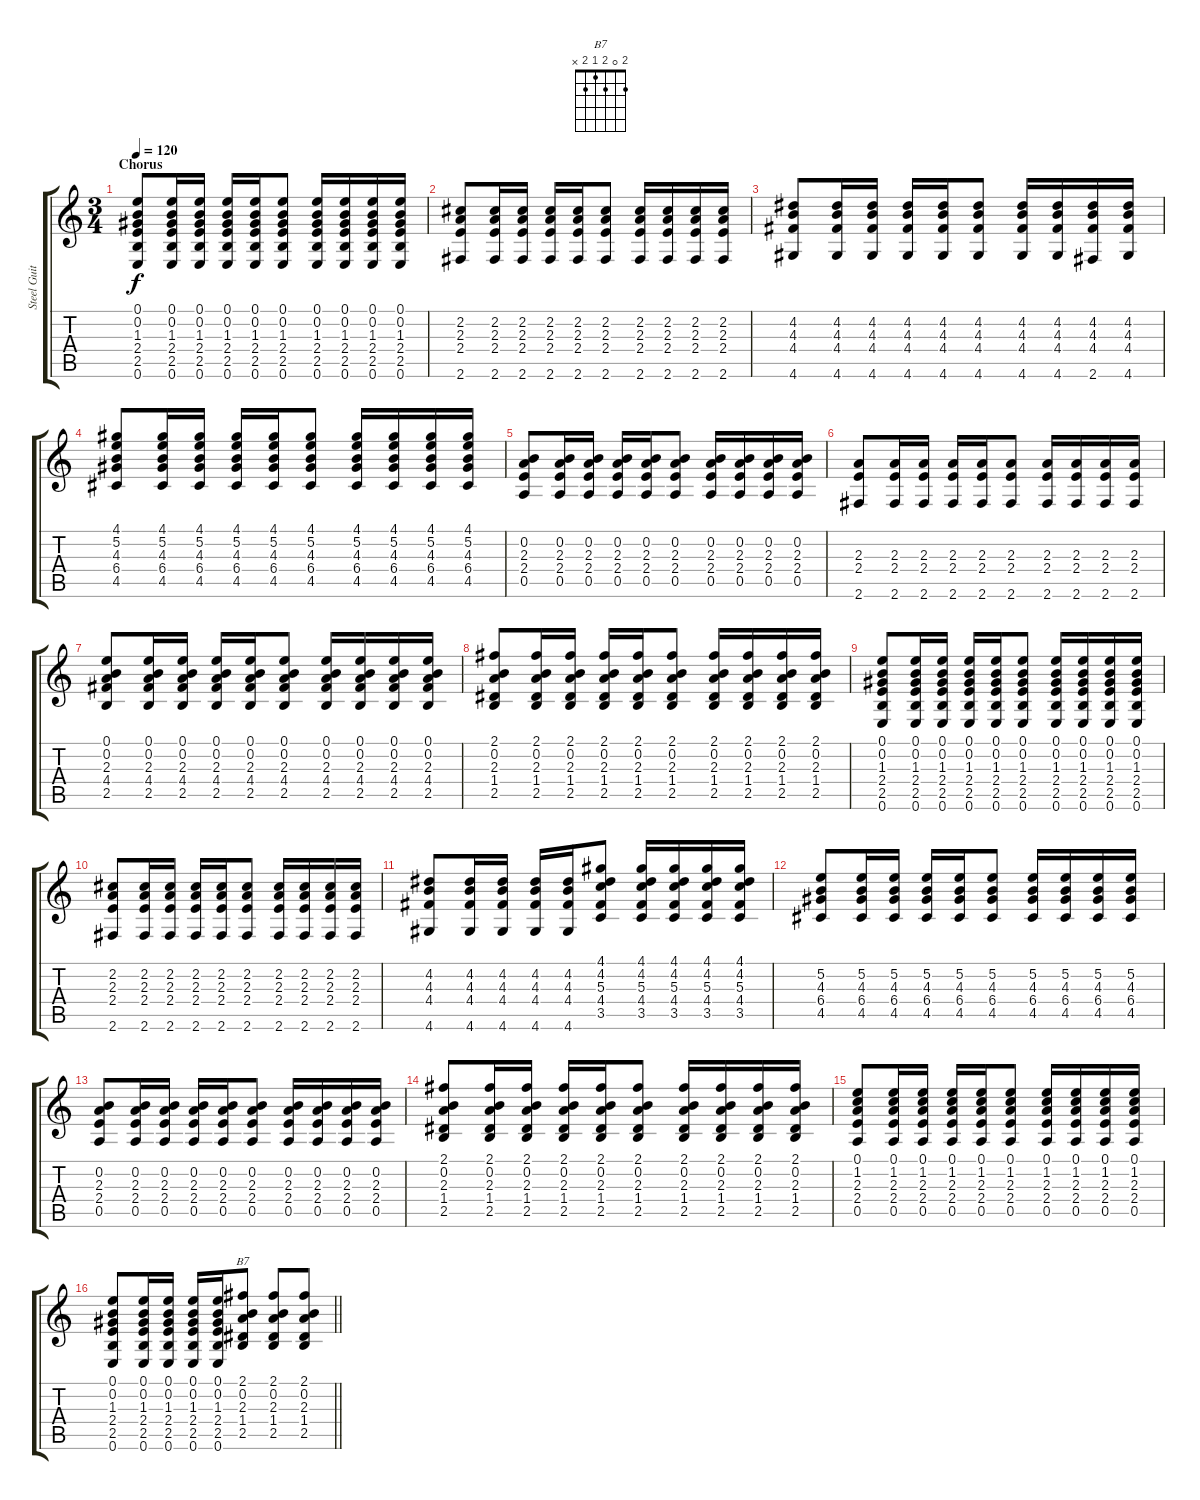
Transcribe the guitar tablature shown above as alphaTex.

\track ("Steel Guitar" "Steel Guit") {instrument acousticguitarsteel}
\staff {score tabs}
\tuning (E4 B3 G3 D3 A2 E2) {hide}
\chord ("B7" 2 0 2 1 2 x)
\ts (3 4)
\section ("" "Chorus")
\tempo 120
\clef g2
\ks c
(0.1 0.2 1.3 2.4 2.5 0.6).8{dy f} (0.1 0.2 1.3 2.4 2.5 0.6).16 (0.1 0.2 1.3 2.4 2.5 0.6).16 (0.1 0.2 1.3 2.4 2.5 0.6).16 (0.1 0.2 1.3 2.4 2.5 0.6).16 (0.1 0.2 1.3 2.4 2.5 0.6).8 (0.1 0.2 1.3 2.4 2.5 0.6).16 (0.1 0.2 1.3 2.4 2.5 0.6).16 (0.1 0.2 1.3 2.4 2.5 0.6).16 (0.1 0.2 1.3 2.4 2.5 0.6).16 |
(2.2 2.3 2.4 2.6).8 (2.2 2.3 2.4 2.6).16 (2.2 2.3 2.4 2.6).16 (2.2 2.3 2.4 2.6).16 (2.2 2.3 2.4 2.6).16 (2.2 2.3 2.4 2.6).8 (2.2 2.3 2.4 2.6).16 (2.2 2.3 2.4 2.6).16 (2.2 2.3 2.4 2.6).16 (2.2 2.3 2.4 2.6).16 |
(4.2 4.3 4.4 4.6).8 (4.2 4.3 4.4 4.6).16 (4.2 4.3 4.4 4.6).16 (4.2 4.3 4.4 4.6).16 (4.2 4.3 4.4 4.6).16 (4.2 4.3 4.4 4.6).8 (4.2 4.3 4.4 4.6).16 (4.2 4.3 4.4 4.6).16 (4.2 4.3 4.4 2.6).16 (4.2 4.3 4.4 4.6).16 |
(4.1 5.2 4.3 6.4 4.5).8 (4.1 5.2 4.3 6.4 4.5).16 (4.1 5.2 4.3 6.4 4.5).16 (4.1 5.2 4.3 6.4 4.5).16 (4.1 5.2 4.3 6.4 4.5).16 (4.1 5.2 4.3 6.4 4.5).8 (4.1 5.2 4.3 6.4 4.5).16 (4.1 5.2 4.3 6.4 4.5).16 (4.1 5.2 4.3 6.4 4.5).16 (4.1 5.2 4.3 6.4 4.5).16 |
(0.2 2.3 2.4 0.5).8 (0.2 2.3 2.4 0.5).16 (0.2 2.3 2.4 0.5).16 (0.2 2.3 2.4 0.5).16 (0.2 2.3 2.4 0.5).16 (0.2 2.3 2.4 0.5).8 (0.2 2.3 2.4 0.5).16 (0.2 2.3 2.4 0.5).16 (0.2 2.3 2.4 0.5).16 (0.2 2.3 2.4 0.5).16 |
(2.3 2.4 2.6).8 (2.3 2.4 2.6).16 (2.3 2.4 2.6).16 (2.3 2.4 2.6).16 (2.3 2.4 2.6).16 (2.3 2.4 2.6).8 (2.3 2.4 2.6).16 (2.3 2.4 2.6).16 (2.3 2.4 2.6).16 (2.3 2.4 2.6).16 |
(0.1 0.2 2.3 4.4 2.5).8 (0.1 0.2 2.3 4.4 2.5).16 (0.1 0.2 2.3 4.4 2.5).16 (0.1 0.2 2.3 4.4 2.5).16 (0.1 0.2 2.3 4.4 2.5).16 (0.1 0.2 2.3 4.4 2.5).8 (0.1 0.2 2.3 4.4 2.5).16 (0.1 0.2 2.3 4.4 2.5).16 (0.1 0.2 2.3 4.4 2.5).16 (0.1 0.2 2.3 4.4 2.5).16 |
(2.1 0.2 2.3 1.4 2.5).8 (2.1 0.2 2.3 1.4 2.5).16 (2.1 0.2 2.3 1.4 2.5).16 (2.1 0.2 2.3 1.4 2.5).16 (2.1 0.2 2.3 1.4 2.5).16 (2.1 0.2 2.3 1.4 2.5).8 (2.1 0.2 2.3 1.4 2.5).16 (2.1 0.2 2.3 1.4 2.5).16 (2.1 0.2 2.3 1.4 2.5).16 (2.1 0.2 2.3 1.4 2.5).16 |
(0.1 0.2 1.3 2.4 2.5 0.6).8 (0.1 0.2 1.3 2.4 2.5 0.6).16 (0.1 0.2 1.3 2.4 2.5 0.6).16 (0.1 0.2 1.3 2.4 2.5 0.6).16 (0.1 0.2 1.3 2.4 2.5 0.6).16 (0.1 0.2 1.3 2.4 2.5 0.6).8 (0.1 0.2 1.3 2.4 2.5 0.6).16 (0.1 0.2 1.3 2.4 2.5 0.6).16 (0.1 0.2 1.3 2.4 2.5 0.6).16 (0.1 0.2 1.3 2.4 2.5 0.6).16 |
(2.2 2.3 2.4 2.6).8 (2.2 2.3 2.4 2.6).16 (2.2 2.3 2.4 2.6).16 (2.2 2.3 2.4 2.6).16 (2.2 2.3 2.4 2.6).16 (2.2 2.3 2.4 2.6).8 (2.2 2.3 2.4 2.6).16 (2.2 2.3 2.4 2.6).16 (2.2 2.3 2.4 2.6).16 (2.2 2.3 2.4 2.6).16 |
(4.2 4.3 4.4 4.6).8 (4.2 4.3 4.4 4.6).16 (4.2 4.3 4.4 4.6).16 (4.2 4.3 4.4 4.6).16 (4.2 4.3 4.4 4.6).16 (4.1 4.2 5.3 4.4 3.5).8 (4.1 4.2 5.3 4.4 3.5).16 (4.1 4.2 5.3 4.4 3.5).16 (4.1 4.2 5.3 4.4 3.5).16 (4.1 4.2 5.3 4.4 3.5).16 |
(5.2 4.3 6.4 4.5).8 (5.2 4.3 6.4 4.5).16 (5.2 4.3 6.4 4.5).16 (5.2 4.3 6.4 4.5).16 (5.2 4.3 6.4 4.5).16 (5.2 4.3 6.4 4.5).8 (5.2 4.3 6.4 4.5).16 (5.2 4.3 6.4 4.5).16 (5.2 4.3 6.4 4.5).16 (5.2 4.3 6.4 4.5).16 |
(0.2 2.3 2.4 0.5).8 (0.2 2.3 2.4 0.5).16 (0.2 2.3 2.4 0.5).16 (0.2 2.3 2.4 0.5).16 (0.2 2.3 2.4 0.5).16 (0.2 2.3 2.4 0.5).8 (0.2 2.3 2.4 0.5).16 (0.2 2.3 2.4 0.5).16 (0.2 2.3 2.4 0.5).16 (0.2 2.3 2.4 0.5).16 |
(2.1 0.2 2.3 1.4 2.5).8 (2.1 0.2 2.3 1.4 2.5).16 (2.1 0.2 2.3 1.4 2.5).16 (2.1 0.2 2.3 1.4 2.5).16 (2.1 0.2 2.3 1.4 2.5).16 (2.1 0.2 2.3 1.4 2.5).8 (2.1 0.2 2.3 1.4 2.5).16 (2.1 0.2 2.3 1.4 2.5).16 (2.1 0.2 2.3 1.4 2.5).16 (2.1 0.2 2.3 1.4 2.5).16 |
(0.1 1.2 2.3 2.4 0.5).8 (0.1 1.2 2.3 2.4 0.5).16 (0.1 1.2 2.3 2.4 0.5).16 (0.1 1.2 2.3 2.4 0.5).16 (0.1 1.2 2.3 2.4 0.5).16 (0.1 1.2 2.3 2.4 0.5).8 (0.1 1.2 2.3 2.4 0.5).16 (0.1 1.2 2.3 2.4 0.5).16 (0.1 1.2 2.3 2.4 0.5).16 (0.1 1.2 2.3 2.4 0.5).16 |
\barLineRight lightlight
(0.1 0.2 1.3 2.4 2.5 0.6).8 (0.1 0.2 1.3 2.4 2.5 0.6).16 (0.1 0.2 1.3 2.4 2.5 0.6).16 (0.1 0.2 1.3 2.4 2.5 0.6).16 (0.1 0.2 1.3 2.4 2.5 0.6).16 (2.1 0.2 2.3 1.4 2.5).8{ch "B7"} (2.1 0.2 2.3 1.4 2.5).8 (2.1 0.2 2.3 1.4 2.5).8
